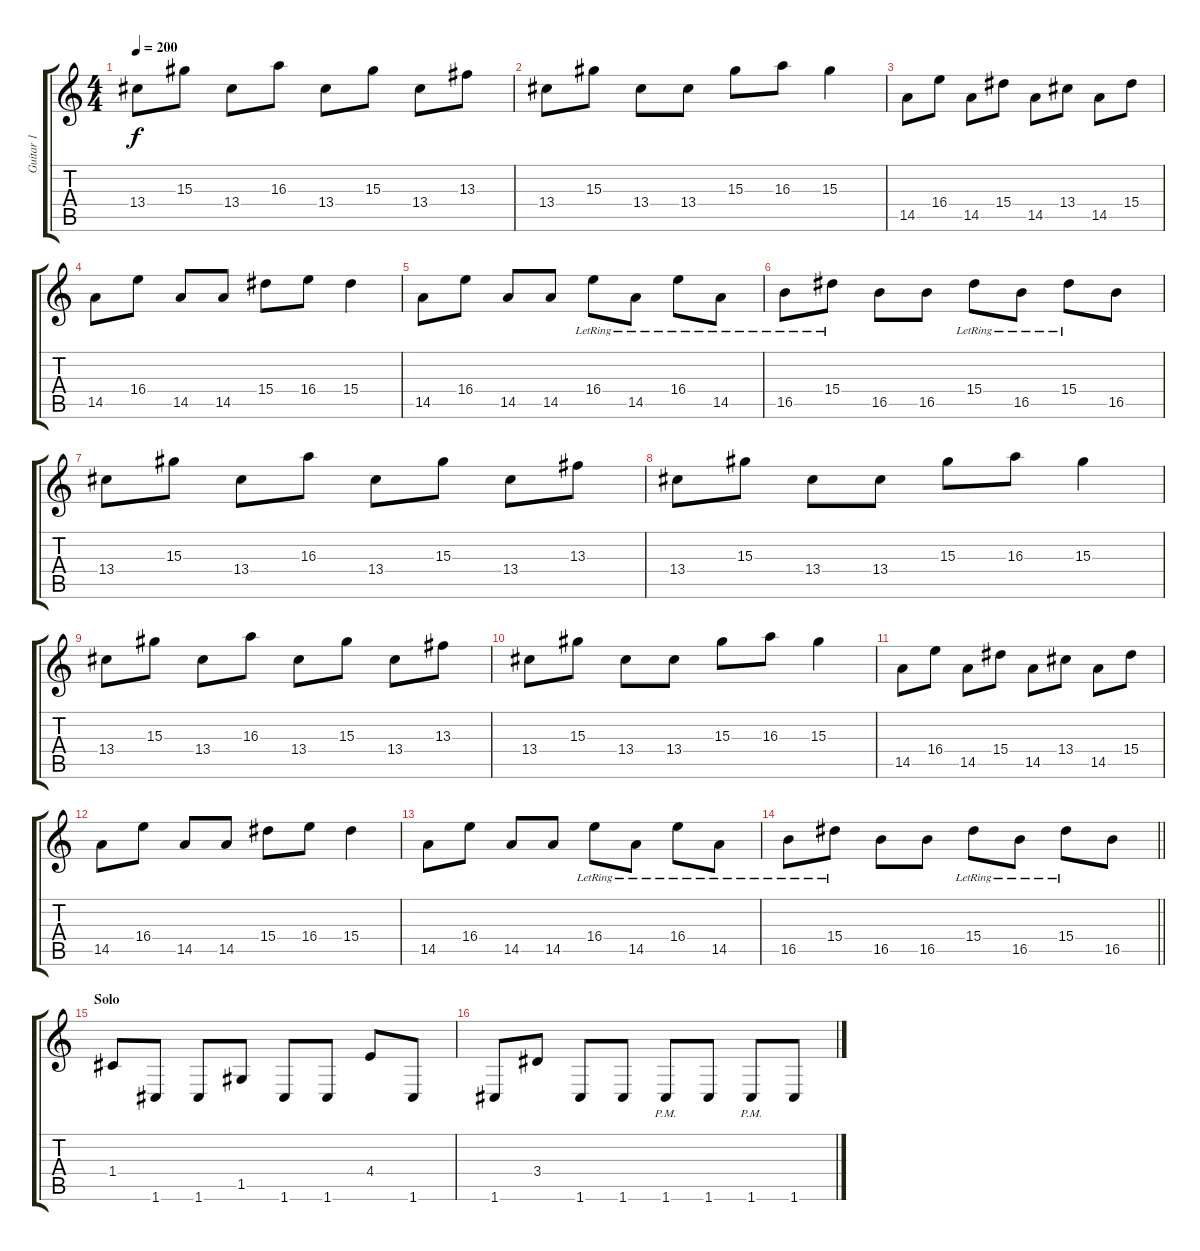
\track ("Guitar 1" "Guitar 1") {instrument distortionguitar}
\staff {score tabs}
\tuning (D4 A3 F3 C3 G2 C2) {hide}
\ts (4 4)
\tempo 200
\clef g2
\ks c
13.4.8{dy f} 15.3.8 13.4.8 16.3.8 13.4.8 15.3.8 13.4.8 13.3.8 |
13.4.8 15.3.8 13.4.8 13.4.8 15.3.8 16.3.8 15.3.4 |
14.5.8 16.4.8 14.5.8 15.4.8 14.5.8 13.4.8 14.5.8 15.4.8 |
14.5.8 16.4.8 14.5.8 14.5.8 15.4.8 16.4.8 15.4.4 |
14.5.8 16.4.8 14.5.8 14.5.8 16.4{lr}.8 14.5{lr}.8 16.4{lr}.8 14.5{lr}.8 |
16.5{lr}.8 15.4{lr}.8 16.5.8 16.5.8 15.4{lr}.8 16.5{lr}.8 15.4{lr}.8 16.5.8 |
13.4.8 15.3.8 13.4.8 16.3.8 13.4.8 15.3.8 13.4.8 13.3.8 |
13.4.8 15.3.8 13.4.8 13.4.8 15.3.8 16.3.8 15.3.4 |
13.4.8 15.3.8 13.4.8 16.3.8 13.4.8 15.3.8 13.4.8 13.3.8 |
13.4.8 15.3.8 13.4.8 13.4.8 15.3.8 16.3.8 15.3.4 |
14.5.8 16.4.8 14.5.8 15.4.8 14.5.8 13.4.8 14.5.8 15.4.8 |
14.5.8 16.4.8 14.5.8 14.5.8 15.4.8 16.4.8 15.4.4 |
14.5.8 16.4.8 14.5.8 14.5.8 16.4{lr}.8 14.5{lr}.8 16.4{lr}.8 14.5{lr}.8 |
\barLineRight lightlight
16.5{lr}.8 15.4{lr}.8 16.5.8 16.5.8 15.4{lr}.8 16.5{lr}.8 15.4{lr}.8 16.5.8 |
\section ("" "Solo")
1.4.8 1.6.8 1.6.8 1.5.8 1.6.8 1.6.8 4.4.8 1.6.8 |
1.6.8 3.4.8 1.6.8 1.6.8 1.6{pm}.8 1.6.8 1.6{pm}.8 1.6.8
